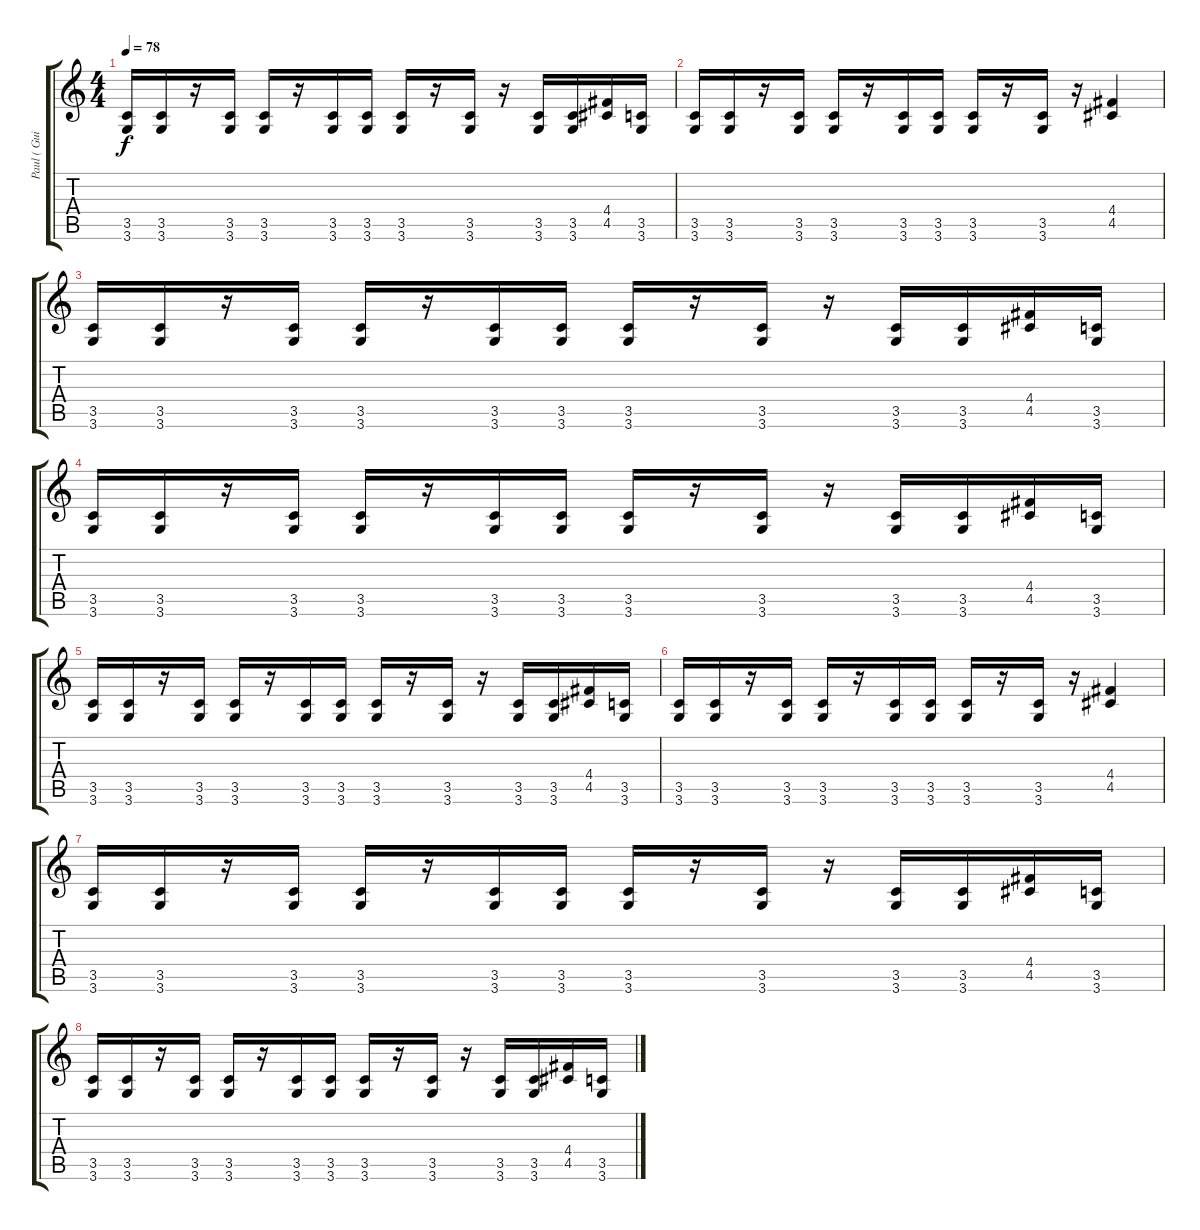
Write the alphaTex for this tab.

\track ("Paul ( Guitar 2 )" "Paul ( Gui") {instrument distortionguitar}
\staff {score tabs}
\tuning (E4 B3 G3 D3 A2 E2) {hide}
\ts (4 4)
\tempo 78
\clef g2
\ks c
(3.5 3.6).16{dy f} (3.5 3.6).16 r.16 (3.5 3.6).16 (3.5 3.6).16 r.16 (3.5 3.6).16 (3.5 3.6).16 (3.5 3.6).16 r.16 (3.5 3.6).16 r.16 (3.5 3.6).16 (3.5 3.6).16 (4.4 4.5).16 (3.5 3.6).16 |
(3.5 3.6).16 (3.5 3.6).16 r.16 (3.5 3.6).16 (3.5 3.6).16 r.16 (3.5 3.6).16 (3.5 3.6).16 (3.5 3.6).16 r.16 (3.5 3.6).16 r.16 (4.4 4.5).4 |
(3.5 3.6).16 (3.5 3.6).16 r.16 (3.5 3.6).16 (3.5 3.6).16 r.16 (3.5 3.6).16 (3.5 3.6).16 (3.5 3.6).16 r.16 (3.5 3.6).16 r.16 (3.5 3.6).16 (3.5 3.6).16 (4.4 4.5).16 (3.5 3.6).16 |
(3.5 3.6).16 (3.5 3.6).16 r.16 (3.5 3.6).16 (3.5 3.6).16 r.16 (3.5 3.6).16 (3.5 3.6).16 (3.5 3.6).16 r.16 (3.5 3.6).16 r.16 (3.5 3.6).16 (3.5 3.6).16 (4.4 4.5).16 (3.5 3.6).16 |
(3.5 3.6).16 (3.5 3.6).16 r.16 (3.5 3.6).16 (3.5 3.6).16 r.16 (3.5 3.6).16 (3.5 3.6).16 (3.5 3.6).16 r.16 (3.5 3.6).16 r.16 (3.5 3.6).16 (3.5 3.6).16 (4.4 4.5).16 (3.5 3.6).16 |
(3.5 3.6).16 (3.5 3.6).16 r.16 (3.5 3.6).16 (3.5 3.6).16 r.16 (3.5 3.6).16 (3.5 3.6).16 (3.5 3.6).16 r.16 (3.5 3.6).16 r.16 (4.4 4.5).4 |
(3.5 3.6).16 (3.5 3.6).16 r.16 (3.5 3.6).16 (3.5 3.6).16 r.16 (3.5 3.6).16 (3.5 3.6).16 (3.5 3.6).16 r.16 (3.5 3.6).16 r.16 (3.5 3.6).16 (3.5 3.6).16 (4.4 4.5).16 (3.5 3.6).16 |
(3.5 3.6).16 (3.5 3.6).16 r.16 (3.5 3.6).16 (3.5 3.6).16 r.16 (3.5 3.6).16 (3.5 3.6).16 (3.5 3.6).16 r.16 (3.5 3.6).16 r.16 (3.5 3.6).16 (3.5 3.6).16 (4.4 4.5).16 (3.5 3.6).16
